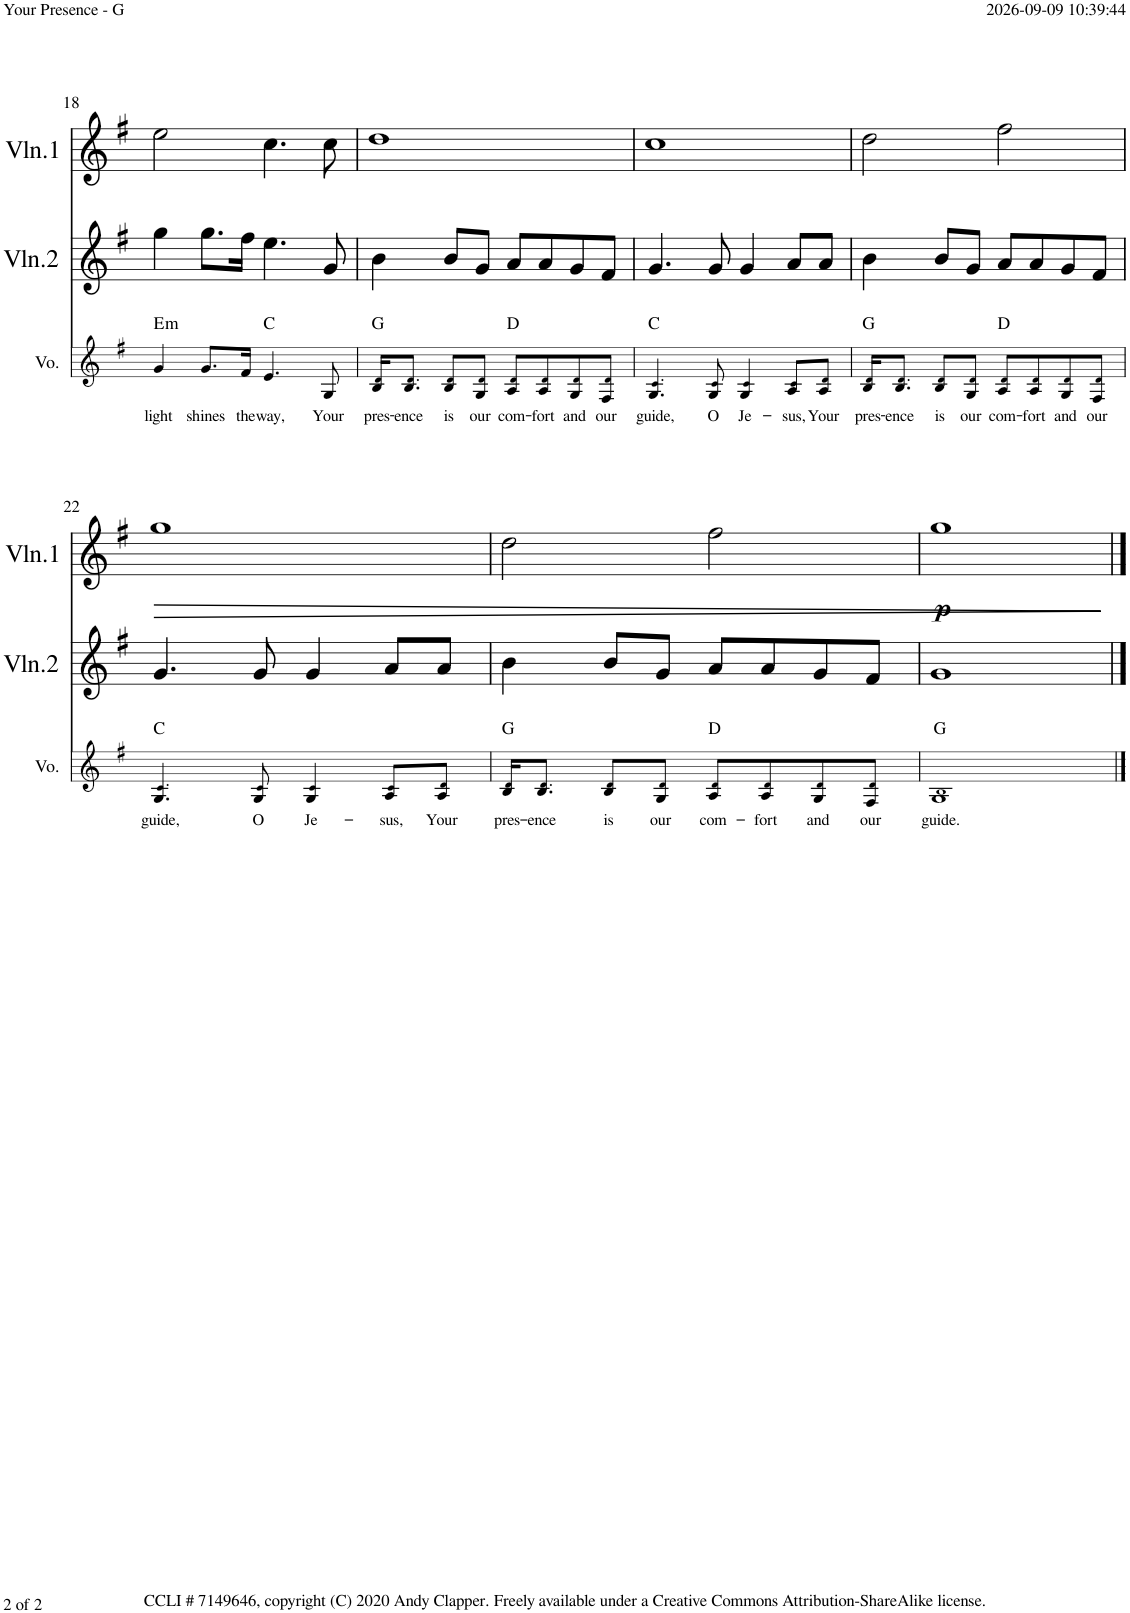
**kern	**text	**harte	**kern	**kern	**dynam
*part3	*part3	*part3	*part2	*part1	*part1
*staff3	*staff3	*	*staff2	*staff1	*staff1
*I"Voice	*	*	*I"Violin 2	*I"Violin 1	*
*I'Vo.	*	*	*I'Vln.2	*I'Vln.1	*
!!LO:PB:g=z
*clefG2	*	*	*clefG2	*clefG2	*
*k[f#]	*	*	*k[f#]	*k[f#]	*
*M4/4	*	*	*M4/4	*M4/4	*
=18	=18	=18	=18	=18	=18
!	!LO:LY:b	!LO:H:kt=m	!	!	!
4g/	light	E:min	4gg\	2ee\	.
!	!LO:LY:b	!	!	!	!
8.g/L	shines	.	8.gg\L	.	.
!	!LO:LY:b	!	!	!	!
16f#/Jk	the	.	16ff#\Jk	.	.
!	!LO:LY:b	!	!	!	!
4.e/	way,	C:maj	4.ee\	4.cc\	.
!	!LO:LY:b	!	!	!	!
8G/	Your	.	8g/	8cc\	.
=19	=19	=19	=19	=19	=19
!	!LO:LY:b	!	!	!	!
16B/ 16d!/KL	pres-	G:maj	4b\	1dd	.
!	!LO:LY:b	!	!	!	!
8.B/ 8.d!/J	-ence	.	.	.	.
!	!LO:LY:b	!	!	!	!
8B/ 8d!/L	is	.	8b/L	.	.
!	!LO:LY:b	!	!	!	!
8G/ 8d!/J	our	.	8g/J	.	.
!	!LO:LY:b	!	!	!	!
8A/ 8d!/L	com-	D:maj	8a/L	.	.
!	!LO:LY:b	!	!	!	!
8A/ 8d!/	-fort	.	8a/	.	.
!	!LO:LY:b	!	!	!	!
8G/ 8d!/	and	.	8g/	.	.
!	!LO:LY:b	!	!	!	!
8F#/ 8d!/J	our	.	8f#/J	.	.
=20	=20	=20	=20	=20	=20
!	!LO:LY:b	!	!	!	!
4.G/ 4.c!/	guide,	C:maj	4.g/	1cc	.
!	!LO:LY:b	!	!	!	!
8G/ 8c!/	O	.	8g/	.	.
!	!LO:LY:b	!	!	!	!
4G/ 4c!/	Je-	.	4g/	.	.
!	!LO:LY:b	!	!	!	!
8A/ 8c!/L	-sus,	.	8a/L	.	.
!	!LO:LY:b	!	!	!	!
8A/ 8d!/J	Your	.	8a/J	.	.
=21	=21	=21	=21	=21	=21
!	!LO:LY:b	!	!	!	!
16B/ 16d!/KL	pres-	G:maj	4b\	2dd\	.
!	!LO:LY:b	!	!	!	!
8.B/ 8.d!/J	-ence	.	.	.	.
!	!LO:LY:b	!	!	!	!
8B/ 8d!/L	is	.	8b/L	.	.
!	!LO:LY:b	!	!	!	!
8G/ 8d!/J	our	.	8g/J	.	.
!	!LO:LY:b	!	!	!	!
8A/ 8d!/L	com-	D:maj	8a/L	2ff#\	.
!	!LO:LY:b	!	!	!	!
8A/ 8d!/	-fort	.	8a/	.	.
!	!LO:LY:b	!	!	!	!
8G/ 8d!/	and	.	8g/	.	.
!	!LO:LY:b	!	!	!	!
8F#/ 8d!/J	our	.	8f#/J	.	.
!!LO:LB:g=z
=22	=22	=22	=22	=22	=22
!	!LO:LY:b	!	!	!	!LO:HP:b
4.G/ 4.c!/	guide,	C:maj	4.g/	1gg	>
!	!LO:LY:b	!	!	!	!
8G/ 8c!/	O	.	8g/	.	.
!	!LO:LY:b	!	!	!	!
4G/ 4c!/	Je-	.	4g/	.	.
!	!LO:LY:b	!	!	!	!
8A/ 8c!/L	-sus,	.	8a/L	.	.
!	!LO:LY:b	!	!	!	!
8A/ 8d!/J	Your	.	8a/J	.	.
=23	=23	=23	=23	=23	=23
!	!LO:LY:b	!	!	!	!
16B/ 16d!/KL	pres-	G:maj	4b\	2dd\	.
!	!LO:LY:b	!	!	!	!
8.B/ 8.d!/J	-ence	.	.	.	.
!	!LO:LY:b	!	!	!	!
8B/ 8d!/L	is	.	8b/L	.	.
!	!LO:LY:b	!	!	!	!
8G/ 8d!/J	our	.	8g/J	.	.
!	!LO:LY:b	!	!	!	!
8A/ 8d!/L	com-	D:maj	8a/L	2ff#\	.
!	!LO:LY:b	!	!	!	!
8A/ 8d!/	-fort	.	8a/	.	.
!	!LO:LY:b	!	!	!	!
8G/ 8d!/	and	.	8g/	.	.
!	!LO:LY:b	!	!	!	!
8F#/ 8d!/J	our	.	8f#/J	.	.
=24	=24	=24	=24	=24	=24
!	!LO:LY:b	!	!	!	!LO:DY:b
1G 1B!	guide.	G:maj	1g	1gg	p
.	.	.	.	.	]
==	==	==	==	==	==
*-	*-	*-	*-	*-	*-
